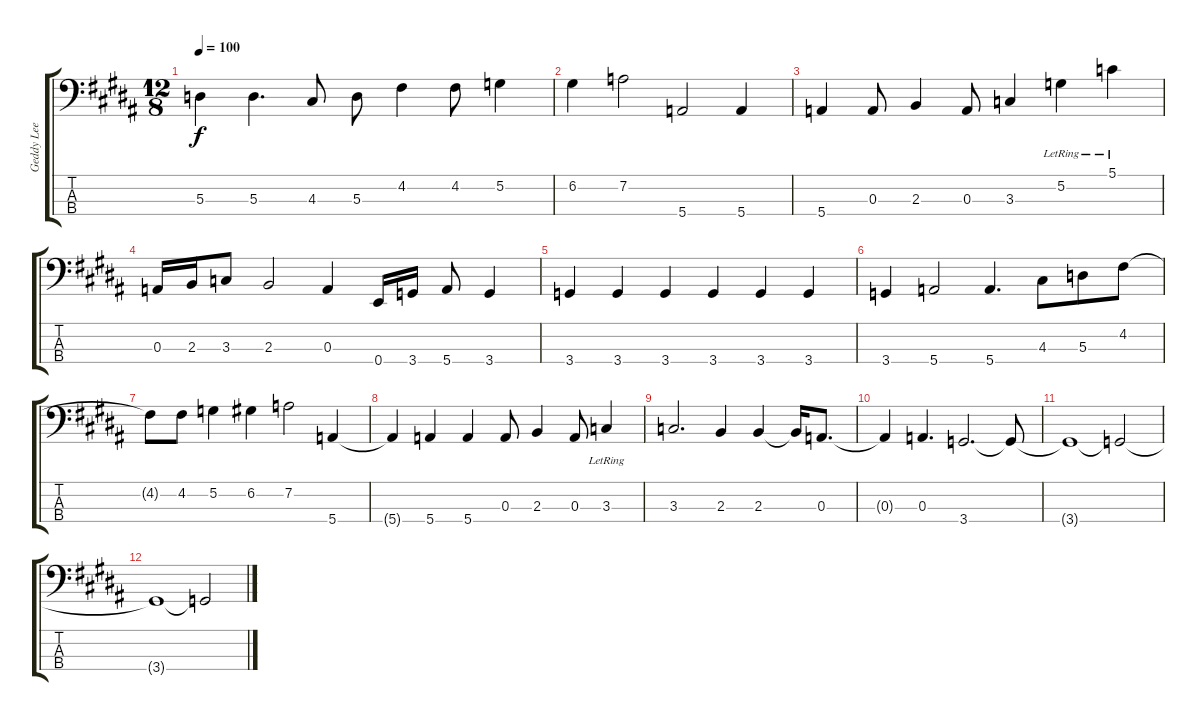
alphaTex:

\track ("Geddy Lee Bass" "Geddy Lee ") {instrument electricbassfinger}
\staff {score tabs}
\tuning (G2 D2 A1 E1) {hide}
\ts (12 8)
\tempo 100
\clef f4
\ks b
5.3{t}.4{dy f} 5.3.4{d} 4.3.8 5.3.8 4.2.4 4.2.8 5.2.4 |
6.2.4 7.2.2 5.4.2 5.4.4 |
5.4.4 0.3.8 2.3.4 0.3.8 3.3.4 5.2{lr}.4 5.1{lr}.4 |
0.3.16 2.3.16 3.3.8 2.3.2 0.3.4 0.4.16 3.4.16 5.4.8 3.4.4 |
3.4.4 3.4.4 3.4.4 3.4.4 3.4.4 3.4.4 |
3.4.4 5.4.2 5.4.4{d} 4.3.8 5.3.8 4.2.8 |
4.2{t}.8 4.2.8 5.2.4 6.2.4 7.2.2 5.4.4 |
5.4{t}.4 5.4.4 5.4.4 0.3.8 2.3.4 0.3.8 3.3{lr}.4 |
3.3.2{d} 2.3.4 2.3.4 2.3{t}.16 0.3.8{d} |
0.3{t}.4 0.3.4{d} 3.4.2{d} 3.4{t}.8 |
3.4{t}.1 3.4{t}.2 |
3.4{t}.1 3.4{t}.2
